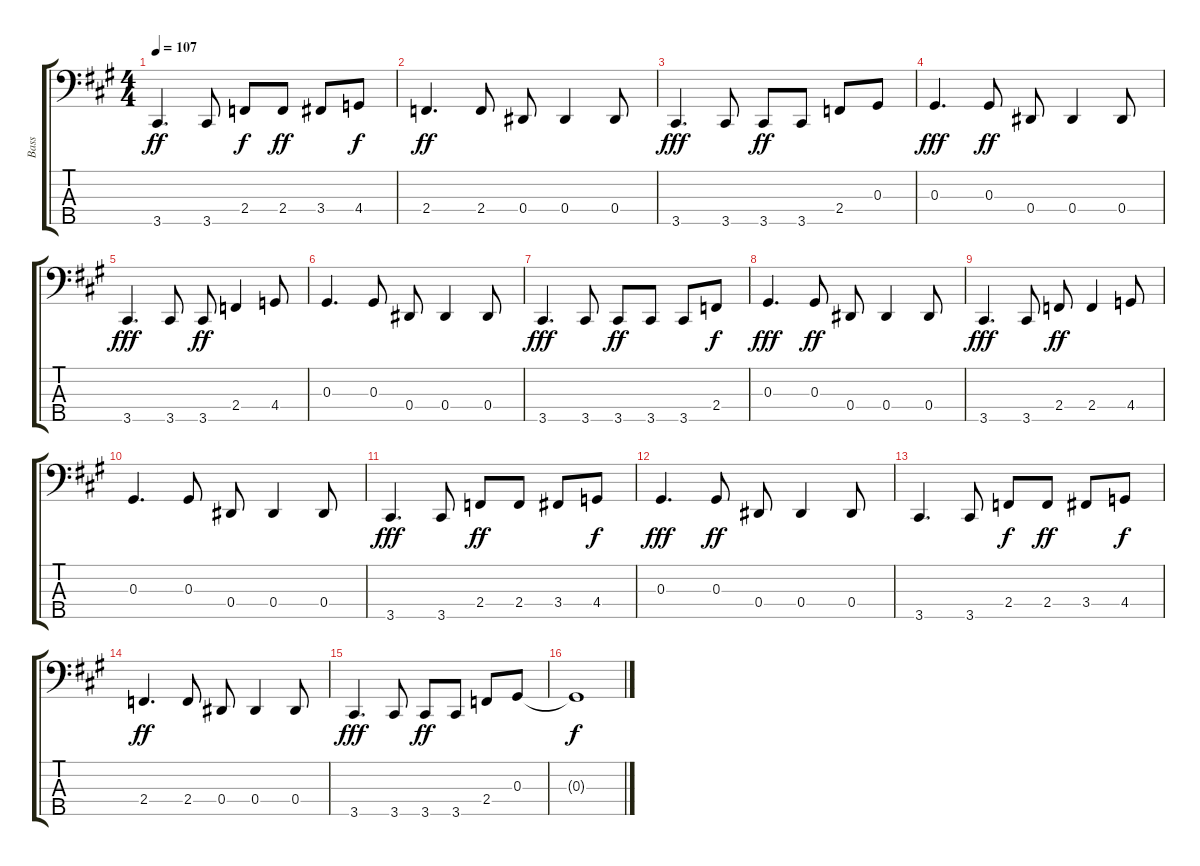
\track ("Bass" "Bass") {instrument electricbassfinger}
\staff {score tabs}
\tuning (Gb2 Db2 Ab1 Eb1 Bb0) {hide}
\ts (4 4)
\tempo 107
\clef f4
\ks a
3.5.4{d dy ff} 3.5.8 2.4.8{dy f} 2.4.8{dy ff} 3.4.8 4.4.8{dy f} |
2.4.4{d dy ff} 2.4.8 0.4.8 0.4.4 0.4.8 |
3.5.4{d dy fff} 3.5.8 3.5.8{dy ff} 3.5.8 2.4.8 0.3.8 |
0.3.4{d dy fff} 0.3.8{dy ff} 0.4.8 0.4.4 0.4.8 |
3.5.4{d dy fff} 3.5.8 3.5.8{dy ff} 2.4.4 4.4.8 |
0.3.4{d} 0.3.8 0.4.8 0.4.4 0.4.8 |
3.5.4{d dy fff} 3.5.8 3.5.8{dy ff} 3.5.8 3.5.8 2.4.8{dy f} |
0.3.4{d dy fff} 0.3.8{dy ff} 0.4.8 0.4.4 0.4.8 |
3.5.4{d dy fff} 3.5.8 2.4.8{dy ff} 2.4.4 4.4.8 |
0.3.4{d} 0.3.8 0.4.8 0.4.4 0.4.8 |
3.5.4{d dy fff} 3.5.8 2.4.8{dy ff} 2.4.8 3.4.8 4.4.8{dy f} |
0.3.4{d dy fff} 0.3.8{dy ff} 0.4.8 0.4.4 0.4.8 |
3.5.4{d} 3.5.8 2.4.8{dy f} 2.4.8{dy ff} 3.4.8 4.4.8{dy f} |
2.4.4{d dy ff} 2.4.8 0.4.8 0.4.4 0.4.8 |
3.5.4{d dy fff} 3.5.8 3.5.8{dy ff} 3.5.8 2.4.8 0.3.8 |
0.3{t}.1{dy f}
